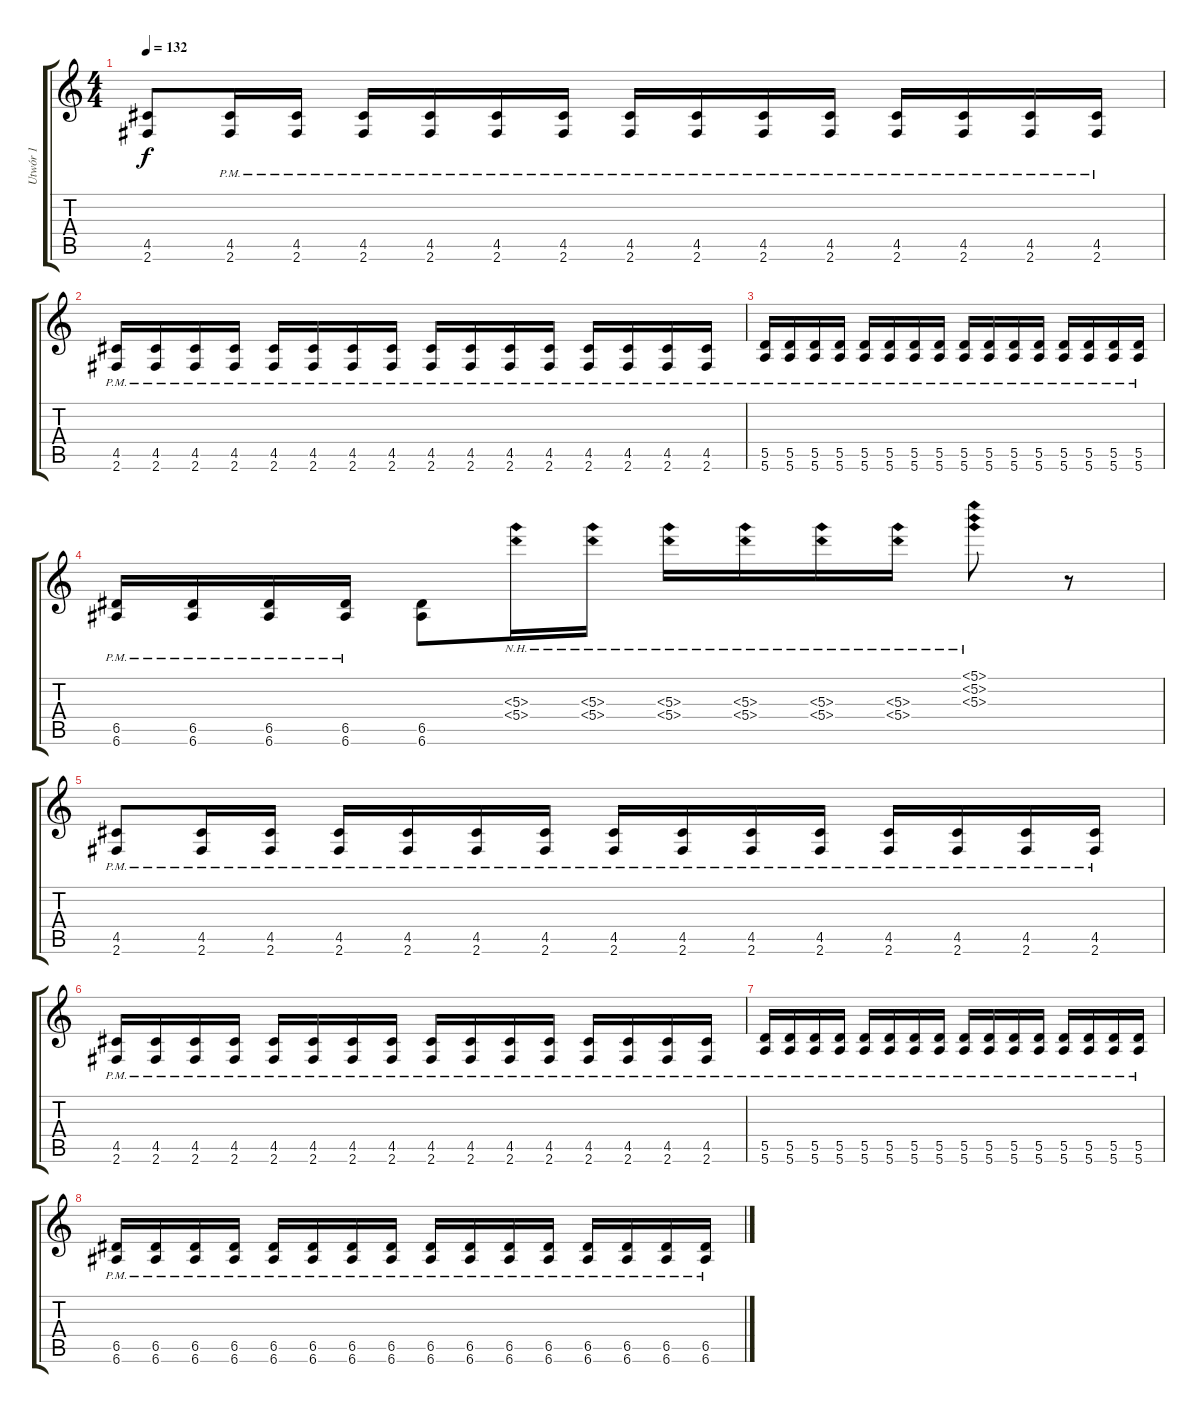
\track ("Utwór 1" "Utwór 1") {instrument distortionguitar}
\staff {score tabs}
\tuning (E4 B3 G3 D3 A2 E2) {hide}
\ts (4 4)
\tempo 132
\clef g2
\ks c
(4.5 2.6).8{dy f} (4.5{pm} 2.6{pm}).16 (4.5{pm} 2.6{pm}).16 (4.5{pm} 2.6{pm}).16 (4.5{pm} 2.6{pm}).16 (4.5{pm} 2.6{pm}).16 (4.5{pm} 2.6{pm}).16 (4.5{pm} 2.6{pm}).16 (4.5{pm} 2.6{pm}).16 (4.5{pm} 2.6{pm}).16 (4.5{pm} 2.6{pm}).16 (4.5{pm} 2.6{pm}).16 (4.5{pm} 2.6{pm}).16 (4.5{pm} 2.6{pm}).16 (4.5{pm} 2.6{pm}).16 |
(4.5{pm} 2.6{pm}).16 (4.5{pm} 2.6{pm}).16 (4.5{pm} 2.6{pm}).16 (4.5{pm} 2.6{pm}).16 (4.5{pm} 2.6{pm}).16 (4.5{pm} 2.6{pm}).16 (4.5{pm} 2.6{pm}).16 (4.5{pm} 2.6{pm}).16 (4.5{pm} 2.6{pm}).16 (4.5{pm} 2.6{pm}).16 (4.5{pm} 2.6{pm}).16 (4.5{pm} 2.6{pm}).16 (4.5{pm} 2.6{pm}).16 (4.5{pm} 2.6{pm}).16 (4.5{pm} 2.6{pm}).16 (4.5{pm} 2.6{pm}).16 |
(5.5{pm} 5.6{pm}).16 (5.5{pm} 5.6{pm}).16 (5.5{pm} 5.6{pm}).16 (5.5{pm} 5.6{pm}).16 (5.5{pm} 5.6{pm}).16 (5.5{pm} 5.6{pm}).16 (5.5{pm} 5.6{pm}).16 (5.5{pm} 5.6{pm}).16 (5.5{pm} 5.6{pm}).16 (5.5{pm} 5.6{pm}).16 (5.5{pm} 5.6{pm}).16 (5.5{pm} 5.6{pm}).16 (5.5{pm} 5.6{pm}).16 (5.5{pm} 5.6{pm}).16 (5.5{pm} 5.6{pm}).16 (5.5{pm} 5.6{pm}).16 |
(6.5{pm} 6.6{pm}).16 (6.5{pm} 6.6{pm}).16 (6.5{pm} 6.6{pm}).16 (6.5{pm} 6.6{pm}).16 (6.5 6.6).8 (5.3{nh} 5.4{nh}).16 (5.3{nh} 5.4{nh}).16 (5.3{nh} 5.4{nh}).16 (5.3{nh} 5.4{nh}).16 (5.3{nh} 5.4{nh}).16 (5.3{nh} 5.4{nh}).16 (5.1{nh} 5.2{nh} 5.3{nh}).8 r.8 |
(4.5{pm} 2.6{pm}).8 (4.5{pm} 2.6{pm}).16 (4.5{pm} 2.6{pm}).16 (4.5{pm} 2.6{pm}).16 (4.5{pm} 2.6{pm}).16 (4.5{pm} 2.6{pm}).16 (4.5{pm} 2.6{pm}).16 (4.5{pm} 2.6{pm}).16 (4.5{pm} 2.6{pm}).16 (4.5{pm} 2.6{pm}).16 (4.5{pm} 2.6{pm}).16 (4.5{pm} 2.6{pm}).16 (4.5{pm} 2.6{pm}).16 (4.5{pm} 2.6{pm}).16 (4.5{pm} 2.6{pm}).16 |
(4.5{pm} 2.6{pm}).16 (4.5{pm} 2.6{pm}).16 (4.5{pm} 2.6{pm}).16 (4.5{pm} 2.6{pm}).16 (4.5{pm} 2.6{pm}).16 (4.5{pm} 2.6{pm}).16 (4.5{pm} 2.6{pm}).16 (4.5{pm} 2.6{pm}).16 (4.5{pm} 2.6{pm}).16 (4.5{pm} 2.6{pm}).16 (4.5{pm} 2.6{pm}).16 (4.5{pm} 2.6{pm}).16 (4.5{pm} 2.6{pm}).16 (4.5{pm} 2.6{pm}).16 (4.5{pm} 2.6{pm}).16 (4.5{pm} 2.6{pm}).16 |
(5.5{pm} 5.6{pm}).16 (5.5{pm} 5.6{pm}).16 (5.5{pm} 5.6{pm}).16 (5.5{pm} 5.6{pm}).16 (5.5{pm} 5.6{pm}).16 (5.5{pm} 5.6{pm}).16 (5.5{pm} 5.6{pm}).16 (5.5{pm} 5.6{pm}).16 (5.5{pm} 5.6{pm}).16 (5.5{pm} 5.6{pm}).16 (5.5{pm} 5.6{pm}).16 (5.5{pm} 5.6{pm}).16 (5.5{pm} 5.6{pm}).16 (5.5{pm} 5.6{pm}).16 (5.5{pm} 5.6{pm}).16 (5.5{pm} 5.6{pm}).16 |
(6.5{pm} 6.6{pm}).16 (6.5{pm} 6.6{pm}).16 (6.5{pm} 6.6{pm}).16 (6.5{pm} 6.6{pm}).16 (6.5{pm} 6.6{pm}).16 (6.5{pm} 6.6{pm}).16 (6.5{pm} 6.6{pm}).16 (6.5{pm} 6.6{pm}).16 (6.5{pm} 6.6{pm}).16 (6.5{pm} 6.6{pm}).16 (6.5{pm} 6.6{pm}).16 (6.5{pm} 6.6{pm}).16 (6.5{pm} 6.6{pm}).16 (6.5{pm} 6.6{pm}).16 (6.5{pm} 6.6{pm}).16 (6.5{pm} 6.6{pm}).16
